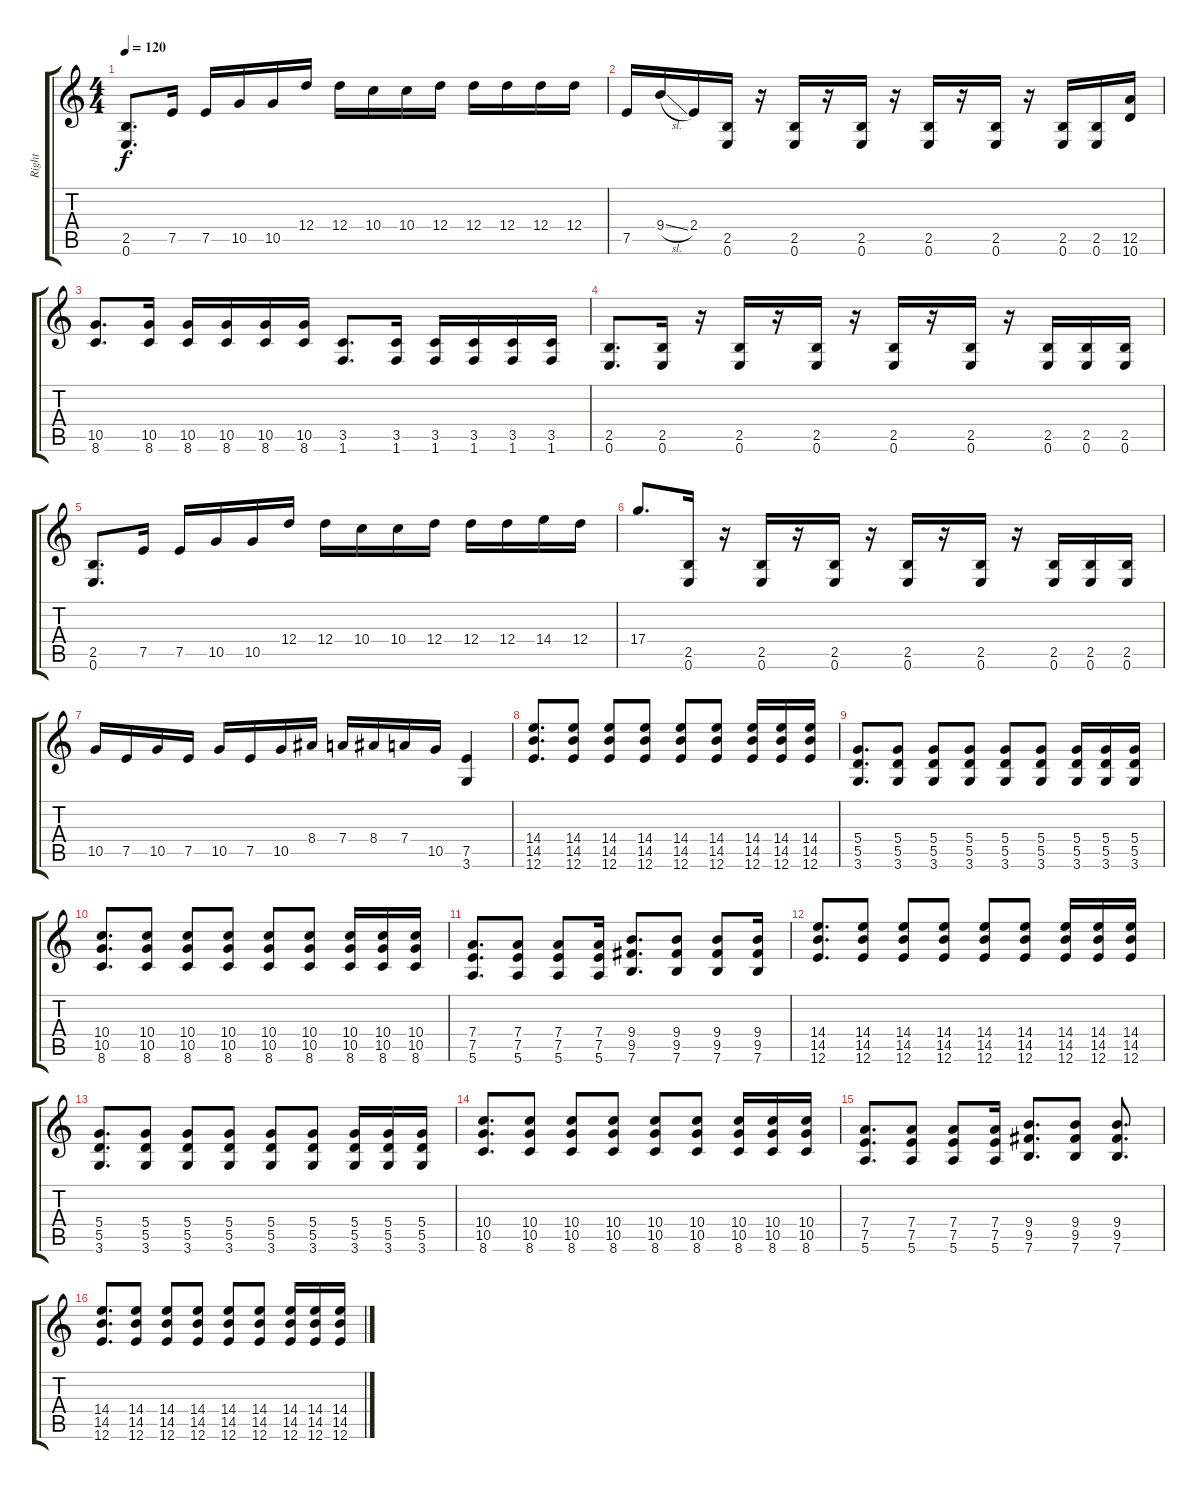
\track ("Right" "Right") {instrument acousticguitarsteel}
\staff {score tabs}
\tuning (E4 B3 G3 D3 A2 E2) {hide}
\ts (4 4)
\tempo 120
\clef g2
\ks c
(2.5 0.6).8{d dy f} 7.5.16 7.5.16 10.5.16 10.5.16 12.4.16 12.4.16 10.4.16 10.4.16 12.4.16 12.4.16 12.4.16 12.4.16 12.4.16 |
7.5.16 9.4{sl}.16 2.4.16 (2.5 0.6).16 r.16 (2.5 0.6).16 r.16 (2.5 0.6).16 r.16 (2.5 0.6).16 r.16 (2.5 0.6).16 r.16 (2.5 0.6).16 (2.5 0.6).16 (12.5 10.6).16 |
(10.5 8.6).8{d} (10.5 8.6).16 (10.5 8.6).16 (10.5 8.6).16 (10.5 8.6).16 (10.5 8.6).16 (3.5 1.6).8{d} (3.5 1.6).16 (3.5 1.6).16 (3.5 1.6).16 (3.5 1.6).16 (3.5 1.6).16 |
(2.5 0.6).8{d} (2.5 0.6).16 r.16 (2.5 0.6).16 r.16 (2.5 0.6).16 r.16 (2.5 0.6).16 r.16 (2.5 0.6).16 r.16 (2.5 0.6).16 (2.5 0.6).16 (2.5 0.6).16 |
(2.5 0.6).8{d} 7.5.16 7.5.16 10.5.16 10.5.16 12.4.16 12.4.16 10.4.16 10.4.16 12.4.16 12.4.16 12.4.16 14.4.16 12.4.16 |
17.4.8{d} (2.5 0.6).16 r.16 (2.5 0.6).16 r.16 (2.5 0.6).16 r.16 (2.5 0.6).16 r.16 (2.5 0.6).16 r.16 (2.5 0.6).16 (2.5 0.6).16 (2.5 0.6).16 |
10.5.16 7.5.16 10.5.16 7.5.16 10.5.16 7.5.16 10.5.16 8.4.16 7.4.16 8.4.16 7.4.16 10.5.16 (7.5 3.6).4 |
(14.4 14.5 12.6).8{d} (14.4 14.5 12.6).8 (14.4 14.5 12.6).8 (14.4 14.5 12.6).8 (14.4 14.5 12.6).8 (14.4 14.5 12.6).8 (14.4 14.5 12.6).16 (14.4 14.5 12.6).16 (14.4 14.5 12.6).16 |
(5.4 5.5 3.6).8{d} (5.4 5.5 3.6).8 (5.4 5.5 3.6).8 (5.4 5.5 3.6).8 (5.4 5.5 3.6).8 (5.4 5.5 3.6).8 (5.4 5.5 3.6).16 (5.4 5.5 3.6).16 (5.4 5.5 3.6).16 |
(10.4 10.5 8.6).8{d} (10.4 10.5 8.6).8 (10.4 10.5 8.6).8 (10.4 10.5 8.6).8 (10.4 10.5 8.6).8 (10.4 10.5 8.6).8 (10.4 10.5 8.6).16 (10.4 10.5 8.6).16 (10.4 10.5 8.6).16 |
(7.4 7.5 5.6).8{d} (7.4 7.5 5.6).8 (7.4 7.5 5.6).8 (7.4 7.5 5.6).16 (9.4 9.5 7.6).8{d} (9.4 9.5 7.6).8 (9.4 9.5 7.6).8 (9.4 9.5 7.6).16 |
(14.4 14.5 12.6).8{d} (14.4 14.5 12.6).8 (14.4 14.5 12.6).8 (14.4 14.5 12.6).8 (14.4 14.5 12.6).8 (14.4 14.5 12.6).8 (14.4 14.5 12.6).16 (14.4 14.5 12.6).16 (14.4 14.5 12.6).16 |
(5.4 5.5 3.6).8{d} (5.4 5.5 3.6).8 (5.4 5.5 3.6).8 (5.4 5.5 3.6).8 (5.4 5.5 3.6).8 (5.4 5.5 3.6).8 (5.4 5.5 3.6).16 (5.4 5.5 3.6).16 (5.4 5.5 3.6).16 |
(10.4 10.5 8.6).8{d} (10.4 10.5 8.6).8 (10.4 10.5 8.6).8 (10.4 10.5 8.6).8 (10.4 10.5 8.6).8 (10.4 10.5 8.6).8 (10.4 10.5 8.6).16 (10.4 10.5 8.6).16 (10.4 10.5 8.6).16 |
(7.4 7.5 5.6).8{d} (7.4 7.5 5.6).8 (7.4 7.5 5.6).8 (7.4 7.5 5.6).16 (9.4 9.5 7.6).8{d} (9.4 9.5 7.6).8 (9.4 9.5 7.6).8{d} |
(14.4 14.5 12.6).8{d} (14.4 14.5 12.6).8 (14.4 14.5 12.6).8 (14.4 14.5 12.6).8 (14.4 14.5 12.6).8 (14.4 14.5 12.6).8 (14.4 14.5 12.6).16 (14.4 14.5 12.6).16 (14.4 14.5 12.6).16
